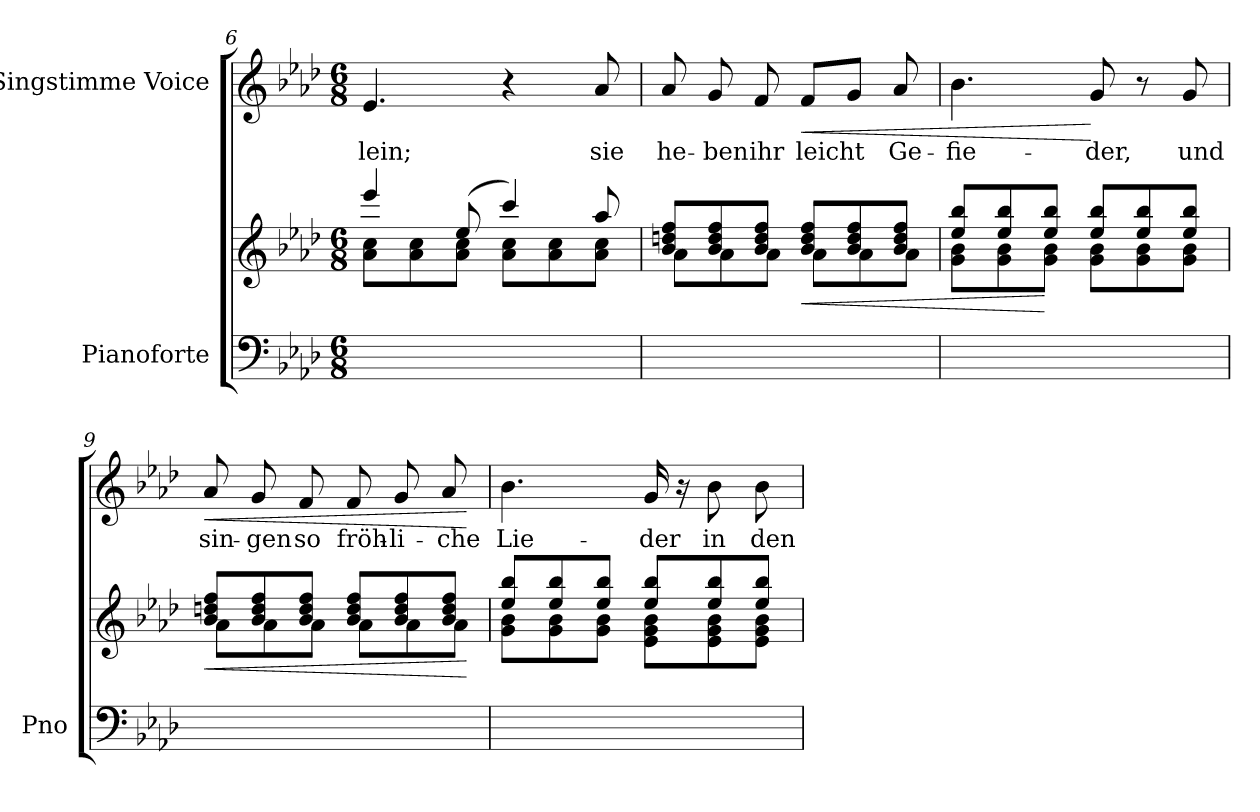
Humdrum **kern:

**kern	**kern	**dynam	**kern	**text	**dynam
*part2	*part2	*part2	*part1	*part1	*part1
*staff3	*staff2	*staff2/3	*staff1	*staff1	*staff1
*I"Pianoforte	*	*	*I"Singstimme Voice	*	*
*I'Pno	*	*	*	*	*
*clefF4	*clefG2	*	*clefG2	*	*
*k[b-e-a-d-]	*k[b-e-a-d-]	*	*k[b-e-a-d-]	*	*
*M6/8	*M6/8	*	*M6/8	*	*
=6	=6	=6	=6	=6	=6
*	*^	*	*	*	*
!	!	!	!	!	!LO:LY:b	!
2.ryy	4eee-/	8a-\ 8cc\L	.	4.e-/	-lein;	.
.	.	8a-\ 8cc\	.	.	.	.
.	(>8ee-/	8a-\ 8cc\J	.	.	.	.
.	4ccc/)	8a-\ 8cc\L	.	4r	.	.
.	.	8a-\ 8cc\	.	.	.	.
!	!	!	!	!	!LO:LY:b	!
.	8aa-/	8a-\ 8cc\J	.	8a-/	sie	.
=7	=7	=7	=7	=7	=7	=7
!	!	!	!	!	!LO:LY:b	!
2.ryy	8b-/ 8ddn/ 8ff/L	8a-\L	.	8a-/	he-	.
!	!	!	!	!	!LO:LY:b	!
.	8b-/ 8dd/ 8ff/	8a-\	.	8g/	-ben	.
!	!	!	!	!	!LO:LY:b	!
.	8b-/ 8dd/ 8ff/J	8a-\J	.	8f/	ihr	.
!	!	!	!LO:HP:b	!	!LO:LY:b	!LO:HP:b
.	8b-/ 8dd/ 8ff/L	8a-\L	<	8f/L	leicht	<
.	8b-/ 8dd/ 8ff/	8a-\	.	8g/J	.	.
!	!	!	!	!	!LO:LY:b	!
.	8b-/ 8dd/ 8ff/J	8a-\J	.	8a-/	Ge-	.
=8	=8	=8	=8	=8	=8	=8
!	!	!	!	!	!LO:LY:b	!
2.ryy	8ee-/ 8bb-/L	8g\ 8b-\L	.	4.b-\	-fie-	.
.	8ee-/ 8bb-/	8g\ 8b-\	.	.	.	.
.	8ee-/ 8bb-/J	8g\ 8b-\J	[	.	.	.
!	!	!	!	!	!LO:LY:b	!
.	8ee-/ 8bb-/L	8g\ 8b-\L	.	8g/	-der,	[
.	8ee-/ 8bb-/	8g\ 8b-\	.	8r	.	.
!	!	!	!	!	!LO:LY:b	!
.	8ee-/ 8bb-/J	8g\ 8b-\J	.	8g/	und	.
=9	=9	=9	=9	=9	=9	=9
!	!	!	!LO:HP:b	!	!LO:LY:b	!LO:HP:b
2.ryy	8b-/ 8ddn/ 8ff/L	8a-\L	<	8a-/	sin-	<
!	!	!	!	!	!LO:LY:b	!
.	8b-/ 8dd/ 8ff/	8a-\	.	8g/	-gen	.
!	!	!	!	!	!LO:LY:b	!
.	8b-/ 8dd/ 8ff/J	8a-\J	.	8f/	so	.
!	!	!	!	!	!LO:LY:b	!
.	8b-/ 8dd/ 8ff/L	8a-\L	.	8f/	fröh-	.
!	!	!	!	!	!LO:LY:b	!
.	8b-/ 8dd/ 8ff/	8a-\	.	8g/	-li-	.
!	!	!	!	!	!LO:LY:b	!
.	8b-/ 8dd/ 8ff/J	8a-\J	.	8a-/	-che	.
*	*v	*v	*	*	*	*
.	.	[	.	.	[
!!LO:LB:g=z
=10	=10	=10	=10	=10	=10
*	*^	*	*	*	*
!	!	!	!	!	!LO:LY:b	!
2.ryy	8ee-/ 8bb-/L	8g\ 8b-\L	.	4.b-\	Lie-	.
.	8ee-/ 8bb-/	8g\ 8b-\	.	.	.	.
.	8ee-/ 8bb-/J	8g\ 8b-\J	.	.	.	.
!	!	!	!	!	!LO:LY:b	!
.	8ee-/ 8bb-/L	8e-\ 8g\ 8b-\L	.	16g/	-der	.
.	.	.	.	16r	.	.
!	!	!	!	!	!LO:LY:b	!
.	8ee-/ 8bb-/	8e-\ 8g\ 8b-\	.	8b-\	in	.
!	!	!	!	!	!LO:LY:b	!
.	8ee-/ 8bb-/J	8e-\ 8g\ 8b-\J	.	8b-\	den	.
*	*v	*v	*	*	*	*
=	=	=	=	=	=
*-	*-	*-	*-	*-	*-
